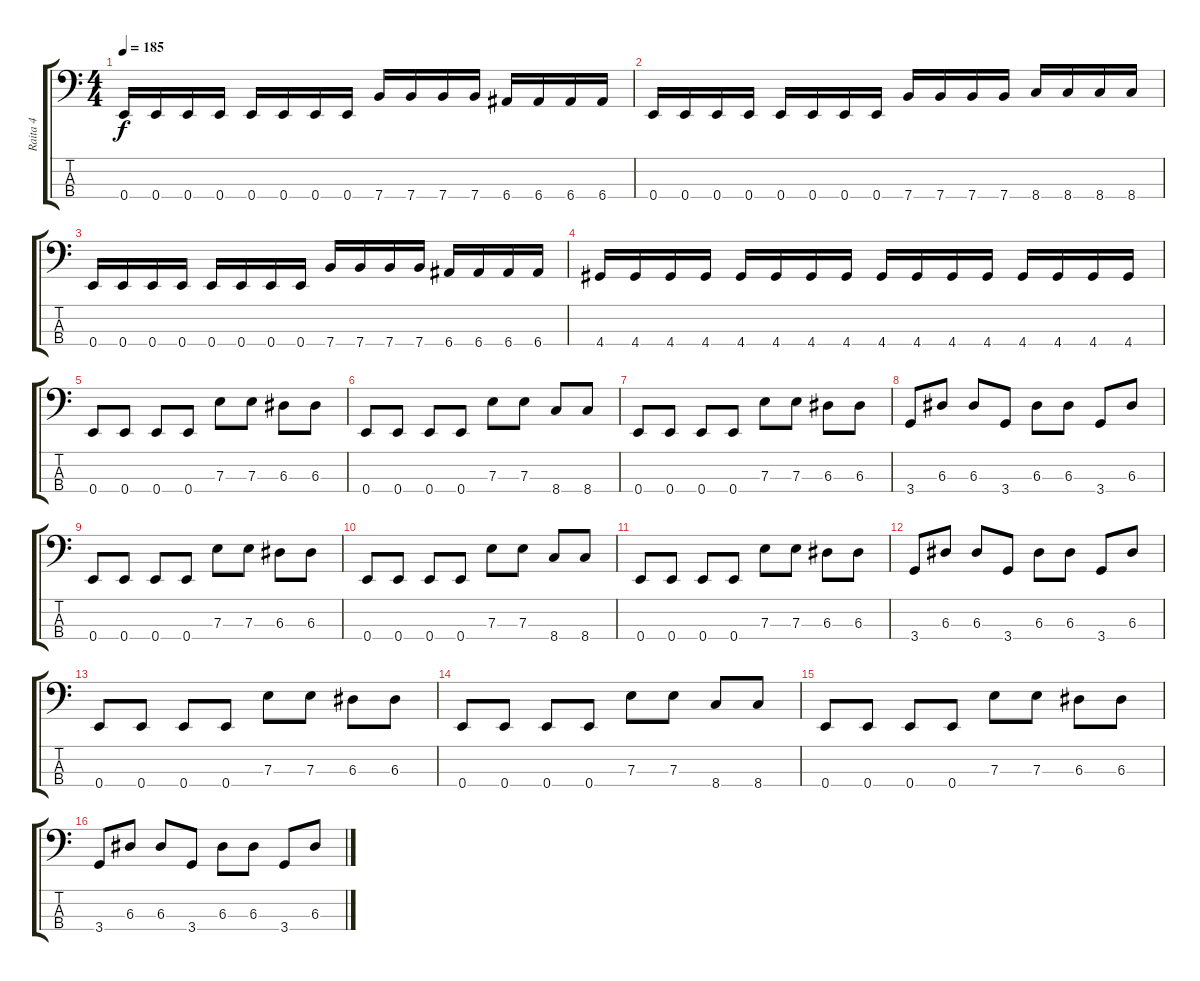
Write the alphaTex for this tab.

\track ("Raita 4" "Raita 4") {instrument electricbasspick}
\staff {score tabs}
\tuning (G2 D2 A1 E1) {hide}
\ts (4 4)
\tempo 185
\clef f4
\ks c
0.4.16{dy f} 0.4.16 0.4.16 0.4.16 0.4.16 0.4.16 0.4.16 0.4.16 7.4.16 7.4.16 7.4.16 7.4.16 6.4.16 6.4.16 6.4.16 6.4.16 |
0.4.16 0.4.16 0.4.16 0.4.16 0.4.16 0.4.16 0.4.16 0.4.16 7.4.16 7.4.16 7.4.16 7.4.16 8.4.16 8.4.16 8.4.16 8.4.16 |
0.4.16 0.4.16 0.4.16 0.4.16 0.4.16 0.4.16 0.4.16 0.4.16 7.4.16 7.4.16 7.4.16 7.4.16 6.4.16 6.4.16 6.4.16 6.4.16 |
4.4.16 4.4.16 4.4.16 4.4.16 4.4.16 4.4.16 4.4.16 4.4.16 4.4.16 4.4.16 4.4.16 4.4.16 4.4.16 4.4.16 4.4.16 4.4.16 |
0.4.8 0.4.8 0.4.8 0.4.8 7.3.8 7.3.8 6.3.8 6.3.8 |
0.4.8 0.4.8 0.4.8 0.4.8 7.3.8 7.3.8 8.4.8 8.4.8 |
0.4.8 0.4.8 0.4.8 0.4.8 7.3.8 7.3.8 6.3.8 6.3.8 |
3.4.8 6.3.8 6.3.8 3.4.8 6.3.8 6.3.8 3.4.8 6.3.8 |
0.4.8 0.4.8 0.4.8 0.4.8 7.3.8 7.3.8 6.3.8 6.3.8 |
0.4.8 0.4.8 0.4.8 0.4.8 7.3.8 7.3.8 8.4.8 8.4.8 |
0.4.8 0.4.8 0.4.8 0.4.8 7.3.8 7.3.8 6.3.8 6.3.8 |
3.4.8 6.3.8 6.3.8 3.4.8 6.3.8 6.3.8 3.4.8 6.3.8 |
0.4.8 0.4.8 0.4.8 0.4.8 7.3.8 7.3.8 6.3.8 6.3.8 |
0.4.8 0.4.8 0.4.8 0.4.8 7.3.8 7.3.8 8.4.8 8.4.8 |
0.4.8 0.4.8 0.4.8 0.4.8 7.3.8 7.3.8 6.3.8 6.3.8 |
3.4.8 6.3.8 6.3.8 3.4.8 6.3.8 6.3.8 3.4.8 6.3.8
